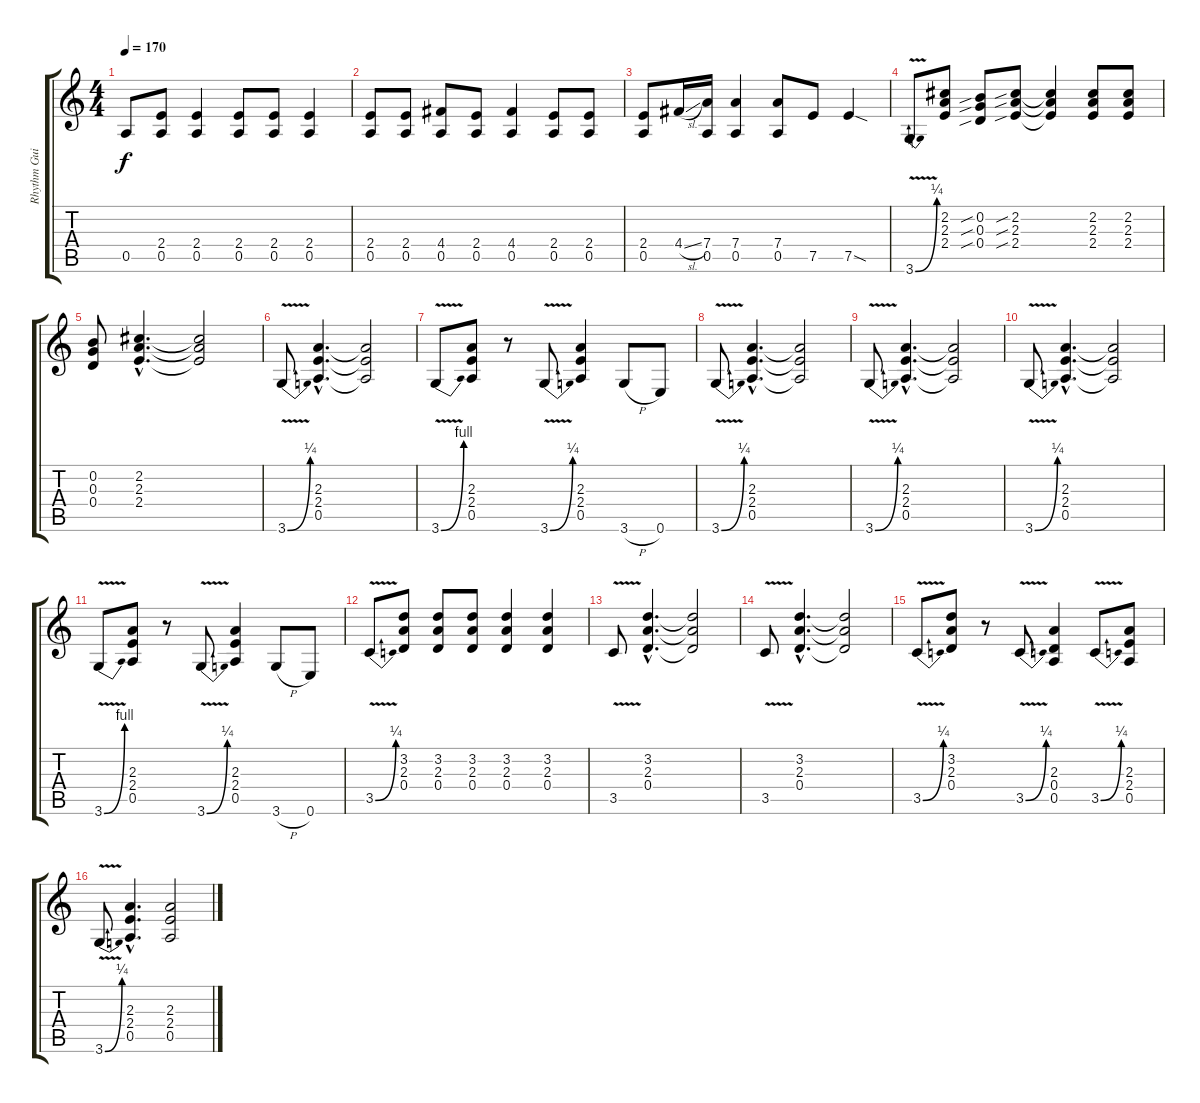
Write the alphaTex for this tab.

\track ("Rhythm Guitar" "Rhythm Gui") {instrument distortionguitar}
\staff {score tabs}
\tuning (E4 B3 G3 D3 A2 E2) {hide}
\ts (4 4)
\tempo 170
\clef g2
\ks c
0.5{t}.8{dy f} (2.4 0.5).8 (2.4 0.5).4 (2.4 0.5).8 (2.4 0.5).8 (2.4 0.5).4 |
(2.4 0.5).8 (2.4 0.5).8 (4.4 0.5).8 (2.4 0.5).8 (4.4 0.5).4 (2.4 0.5).8 (2.4 0.5).8 |
(2.4 0.5).8 4.4{sl}.16 (7.4 0.5).16 (7.4 0.5).4 (7.4 0.5).8 7.5.8 7.5{sod}.4 |
3.6{be (bend 0 0 60 1) v}.8 (2.2 2.3 2.4).8 (0.2{sib} 0.3{sib} 0.4{sib}).8 (2.2{sib} 2.3{sib} 2.4{sib}).8 (2.2{t} 2.3{t} 2.4{t}).4 (2.2 2.3 2.4).8 (2.2 2.3 2.4).8 |
(0.2 0.3 0.4).8 (2.2{hac} 2.3{hac} 2.4{hac}).4{d} (2.2{t} 2.3{t} 2.4{t}).2 |
3.6{be (bend 0 0 60 1) v}.8 (2.3{hac} 2.4{hac} 0.5{hac}).4{d} (2.3{t} 2.4{t} 0.5{t}).2 |
3.6{be (bend 0 0 60 4) v}.8 (2.3 2.4 0.5).8 r.8 3.6{be (bend 0 0 60 1) v}.8 (2.3 2.4 0.5).4 3.6{h}.8 0.6.8 |
3.6{be (bend 0 0 60 1) v}.8 (2.3{hac} 2.4{hac} 0.5{hac}).4{d} (2.3{t} 2.4{t} 0.5{t}).2 |
3.6{be (bend 0 0 60 1) v}.8 (2.3{hac} 2.4{hac} 0.5{hac}).4{d} (2.3{t} 2.4{t} 0.5{t}).2 |
3.6{be (bend 0 0 60 1) v}.8 (2.3{hac} 2.4{hac} 0.5{hac}).4{d} (2.3{t} 2.4{t} 0.5{t}).2 |
3.6{be (bend 0 0 60 4) v}.8 (2.3 2.4 0.5).8 r.8 3.6{be (bend 0 0 60 1) v}.8 (2.3 2.4 0.5).4 3.6{h}.8 0.6.8 |
3.5{be (bend 0 0 60 1) v}.8 (3.2 2.3 0.4).8 (3.2 2.3 0.4).8 (3.2 2.3 0.4).8 (3.2 2.3 0.4).4 (3.2 2.3 0.4).4 |
3.5{v}.8 (3.2{hac} 2.3{hac} 0.4{hac}).4{d} (3.2{t} 2.3{t} 0.4{t}).2 |
3.5{v}.8 (3.2{hac} 2.3{hac} 0.4{hac}).4{d} (3.2{t} 2.3{t} 0.4{t}).2 |
3.5{be (bend 0 0 60 1) v}.8 (3.2 2.3 0.4).8 r.8 3.5{be (bend 0 0 60 1) v}.8 (2.3 0.4 0.5).4 3.5{be (bend 0 0 60 1) v}.8 (2.3 2.4 0.5).8 |
3.6{be (bend 0 0 60 1) v}.8 (2.3{hac} 2.4{hac} 0.5{hac}).4{d} (2.3 2.4 0.5).2
